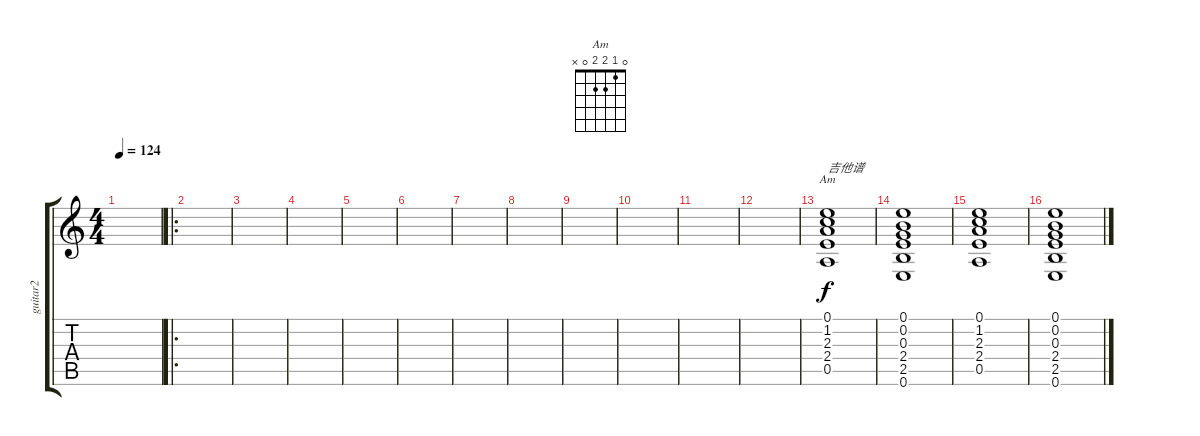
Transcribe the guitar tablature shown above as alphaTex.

\track ("guitar2" "guitar2") {instrument acousticguitarnylon}
\staff {score tabs}
\tuning (E4 B3 G3 D3 A2 E2) {hide}
\chord ("Am" 0 1 2 2 0 x)
\ts (4 4)
\tempo 124
\clef g2
\ks c
|
\ro
|
|
|
|
|
|
|
|
|
|
|
(0.1 1.2 2.3 2.4 0.5).1{ch "Am" txt "吉他谱"} |
(0.1 0.2 0.3 2.4 2.5 0.6).1 |
(0.1 1.2 2.3 2.4 0.5).1 |
(0.1 0.2 0.3 2.4 2.5 0.6).1
